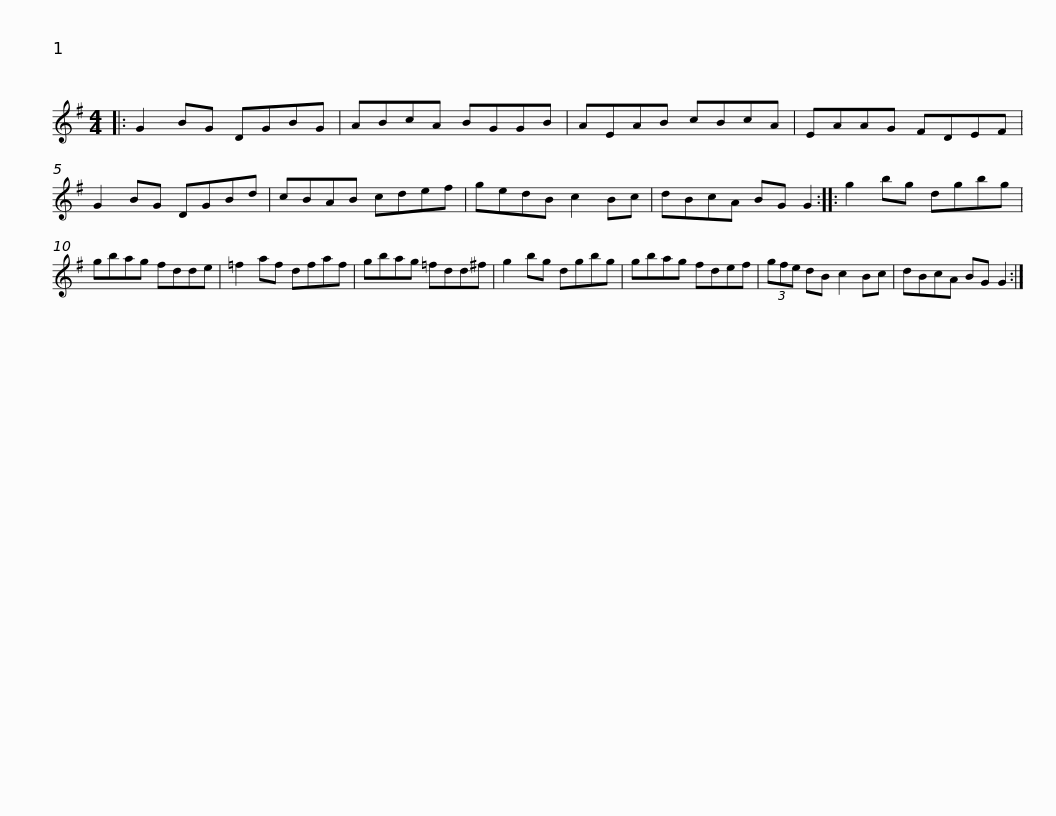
X:1
L:1/8
M:4/4
I:linebreak $
K:G
V:1 treble
V:1
|: G2 BG DGBG | ABcA BGGB | AEAB cBcA | EAAG FDEF | G2 BG DGBd |$ %5
 cBAB cdef | gedB c2 Bc | dBcA BG G2 :: g2 bg dgbg | gbag fdde |$ %10
 =f2 af dfaf | gbag =fdd^f | g2 bg dgbg | gbag fdef | (3gfe dB c2 Bc |$ %15
 dBcA BG G2 :| %16
